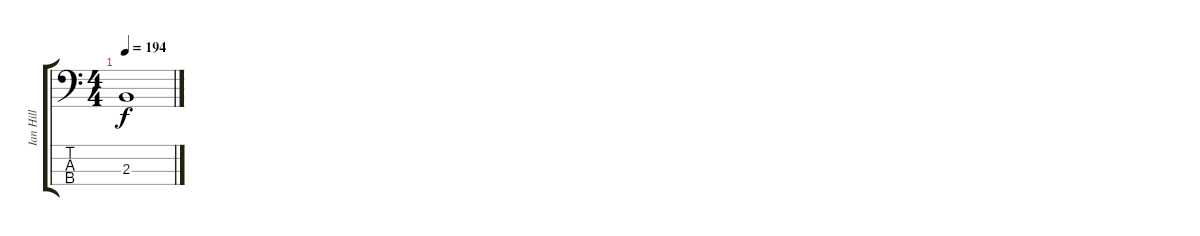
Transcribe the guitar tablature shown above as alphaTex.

\track ("Ian Hill" "Ian Hill") {instrument electricbasspick}
\staff {score tabs}
\tuning (G2 D2 A1 E1) {hide}
\ts (4 4)
\tempo 194
\clef f4
\ks c
2.3{t}.1{dy f}
